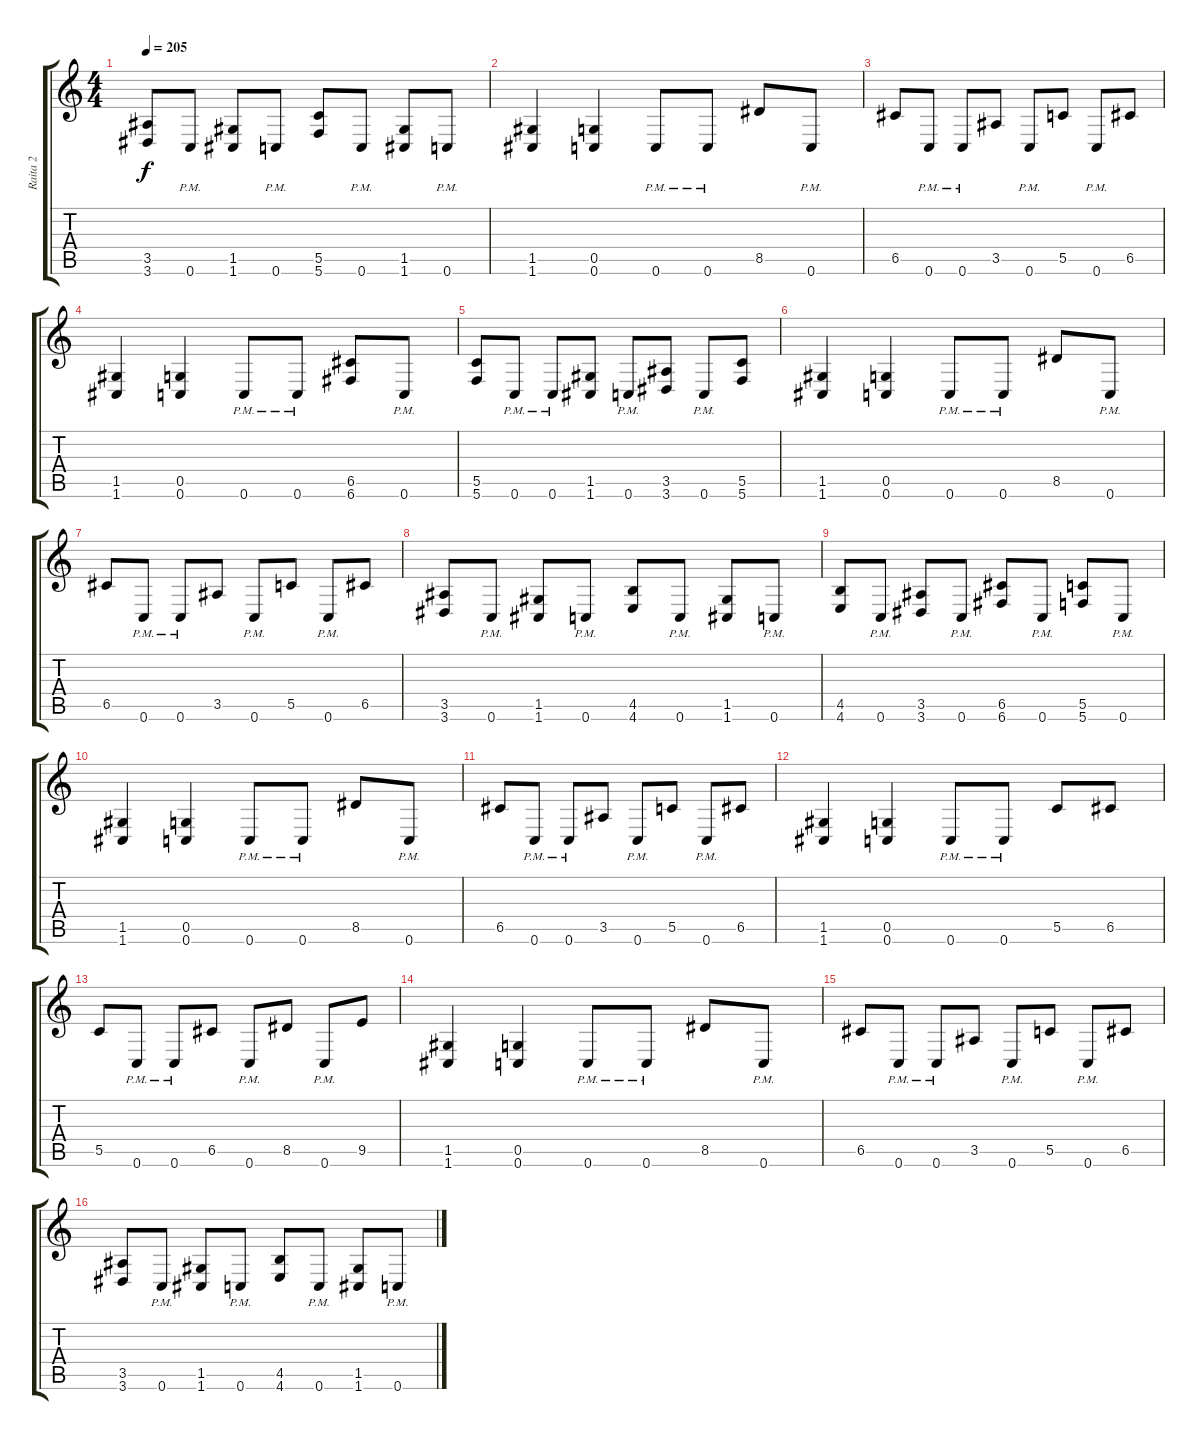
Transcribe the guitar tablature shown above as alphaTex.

\track ("Raita 2" "Raita 2") {instrument distortionguitar}
\staff {score tabs}
\tuning (D4 A3 F3 C3 G2 C2) {hide}
\ts (4 4)
\tempo 205
\clef g2
\ks c
(3.5 3.6).8{dy f} 0.6{pm}.8 (1.5 1.6).8 0.6{pm}.8 (5.5 5.6).8 0.6{pm}.8 (1.5 1.6).8 0.6{pm}.8 |
(1.5 1.6).4 (0.5 0.6).4 0.6{pm}.8 0.6{pm}.8 8.5.8 0.6{pm}.8 |
6.5.8 0.6{pm}.8 0.6{pm}.8 3.5.8 0.6{pm}.8 5.5.8 0.6{pm}.8 6.5.8 |
(1.5 1.6).4 (0.5 0.6).4 0.6{pm}.8 0.6{pm}.8 (6.5 6.6).8 0.6{pm}.8 |
(5.5 5.6).8 0.6{pm}.8 0.6{pm}.8 (1.5 1.6).8 0.6{pm}.8 (3.5 3.6).8 0.6{pm}.8 (5.5 5.6).8 |
(1.5 1.6).4 (0.5 0.6).4 0.6{pm}.8 0.6{pm}.8 8.5.8 0.6{pm}.8 |
6.5.8 0.6{pm}.8 0.6{pm}.8 3.5.8 0.6{pm}.8 5.5.8 0.6{pm}.8 6.5.8 |
(3.5 3.6).8 0.6{pm}.8 (1.5 1.6).8 0.6{pm}.8 (4.5 4.6).8 0.6{pm}.8 (1.5 1.6).8 0.6{pm}.8 |
(4.5 4.6).8 0.6{pm}.8 (3.5 3.6).8 0.6{pm}.8 (6.5 6.6).8 0.6{pm}.8 (5.5 5.6).8 0.6{pm}.8 |
(1.5 1.6).4 (0.5 0.6).4 0.6{pm}.8 0.6{pm}.8 8.5.8 0.6{pm}.8 |
6.5.8 0.6{pm}.8 0.6{pm}.8 3.5.8 0.6{pm}.8 5.5.8 0.6{pm}.8 6.5.8 |
(1.5 1.6).4 (0.5 0.6).4 0.6{pm}.8 0.6{pm}.8 5.5.8 6.5.8 |
5.5.8 0.6{pm}.8 0.6{pm}.8 6.5.8 0.6{pm}.8 8.5.8 0.6{pm}.8 9.5.8 |
(1.5 1.6).4 (0.5 0.6).4 0.6{pm}.8 0.6{pm}.8 8.5.8 0.6{pm}.8 |
6.5.8 0.6{pm}.8 0.6{pm}.8 3.5.8 0.6{pm}.8 5.5.8 0.6{pm}.8 6.5.8 |
(3.5 3.6).8 0.6{pm}.8 (1.5 1.6).8 0.6{pm}.8 (4.5 4.6).8 0.6{pm}.8 (1.5 1.6).8 0.6{pm}.8
